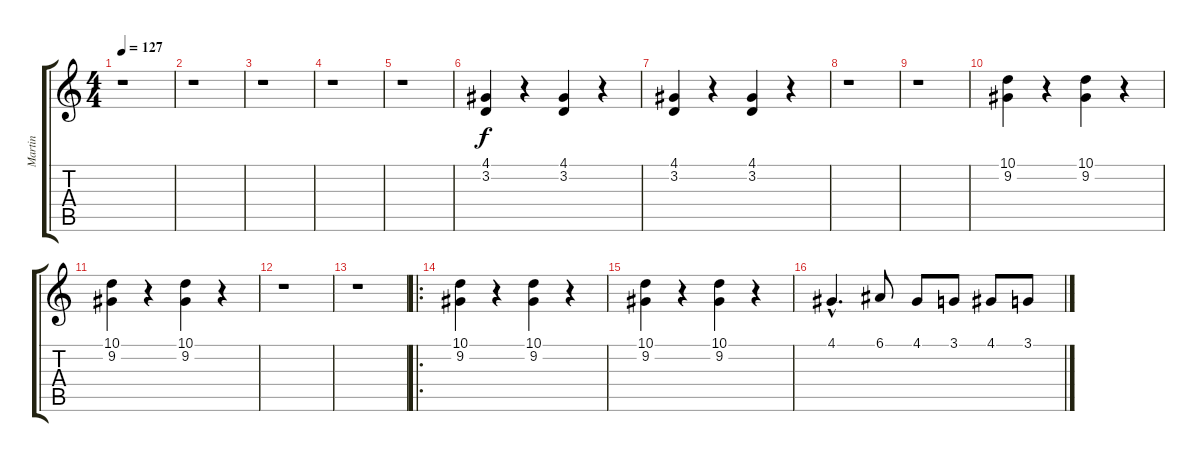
\track ("Martin" "Martin") {instrument choiraahs}
\staff {score tabs}
\tuning (E4 B3 G3 D3 A2 D2) {hide}
\ts (4 4)
\tempo 127
\clef g2
\ks c
r.1{dy f} |
r.1 |
r.1 |
r.1 |
r.1 |
(4.1 3.2).4 r.4 (4.1 3.2).4 r.4 |
(4.1 3.2).4 r.4 (4.1 3.2).4 r.4 |
r.1 |
r.1 |
(10.1 9.2).4 r.4 (10.1 9.2).4 r.4 |
(10.1 9.2).4 r.4 (10.1 9.2).4 r.4 |
r.1 |
r.1 |
\ro
(10.1 9.2).4 r.4 (10.1 9.2).4 r.4 |
(10.1 9.2).4 r.4 (10.1 9.2).4 r.4 |
4.1{hac}.4{d} 6.1.8 4.1.8 3.1.8 4.1.8 3.1.8
